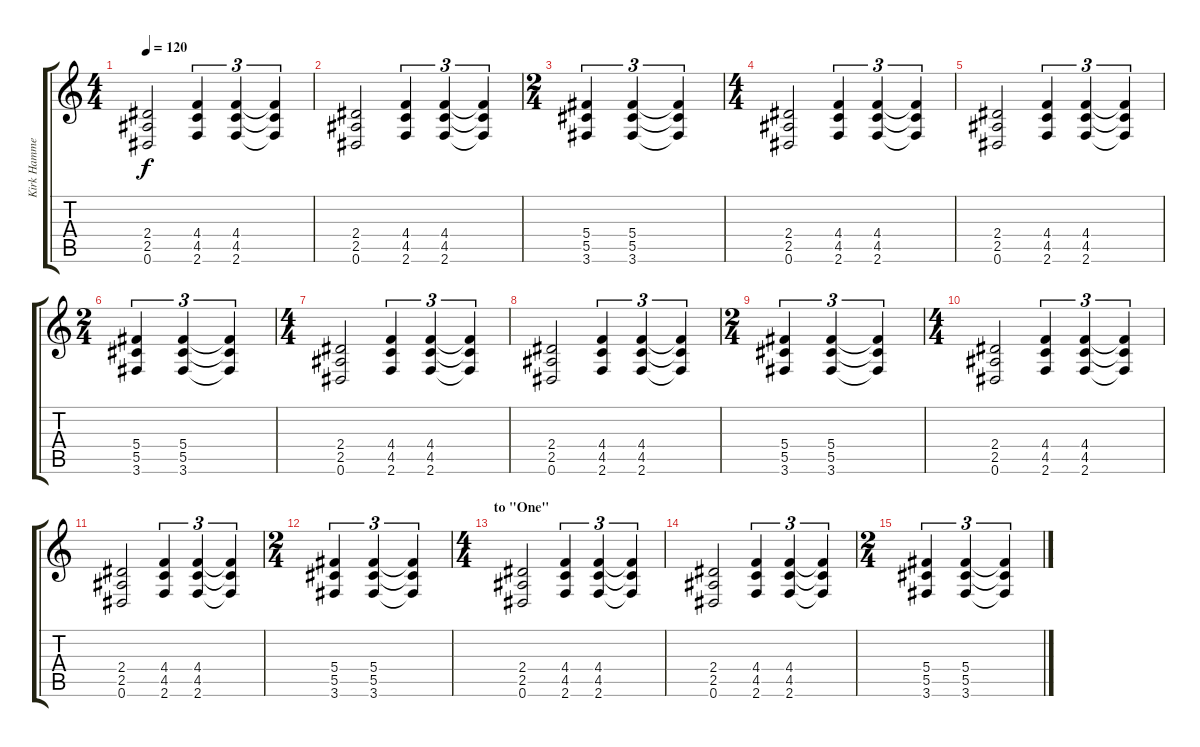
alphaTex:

\track ("Kirk Hammet" "Kirk Hamme") {instrument distortionguitar}
\staff {score tabs}
\tuning (Eb4 Bb3 Gb3 Db3 Ab2 Eb2) {hide}
\ts (4 4)
\tempo 120
\clef g2
\ks c
(2.4 2.5 0.6).2{dy f} (4.4 4.5 2.6).4{tu (3 2)} (4.4 4.5 2.6).4{tu (3 2)} (4.4{t} 4.5{t} 2.6{t}).4{tu (3 2)} |
(2.4 2.5 0.6).2 (4.4 4.5 2.6).4{tu (3 2)} (4.4 4.5 2.6).4{tu (3 2)} (4.4{t} 4.5{t} 2.6{t}).4{tu (3 2)} |
\ts (2 4)
(5.4 5.5 3.6).4{tu (3 2)} (5.4 5.5 3.6).4{tu (3 2)} (5.4{t} 5.5{t} 3.6{t}).4{tu (3 2)} |
\ts (4 4)
(2.4 2.5 0.6).2 (4.4 4.5 2.6).4{tu (3 2)} (4.4 4.5 2.6).4{tu (3 2)} (4.4{t} 4.5{t} 2.6{t}).4{tu (3 2)} |
(2.4 2.5 0.6).2 (4.4 4.5 2.6).4{tu (3 2)} (4.4 4.5 2.6).4{tu (3 2)} (4.4{t} 4.5{t} 2.6{t}).4{tu (3 2)} |
\ts (2 4)
(5.4 5.5 3.6).4{tu (3 2)} (5.4 5.5 3.6).4{tu (3 2)} (5.4{t} 5.5{t} 3.6{t}).4{tu (3 2)} |
\ts (4 4)
(2.4 2.5 0.6).2 (4.4 4.5 2.6).4{tu (3 2)} (4.4 4.5 2.6).4{tu (3 2)} (4.4{t} 4.5{t} 2.6{t}).4{tu (3 2)} |
(2.4 2.5 0.6).2 (4.4 4.5 2.6).4{tu (3 2)} (4.4 4.5 2.6).4{tu (3 2)} (4.4{t} 4.5{t} 2.6{t}).4{tu (3 2)} |
\ts (2 4)
(5.4 5.5 3.6).4{tu (3 2)} (5.4 5.5 3.6).4{tu (3 2)} (5.4{t} 5.5{t} 3.6{t}).4{tu (3 2)} |
\ts (4 4)
(2.4 2.5 0.6).2 (4.4 4.5 2.6).4{tu (3 2)} (4.4 4.5 2.6).4{tu (3 2)} (4.4{t} 4.5{t} 2.6{t}).4{tu (3 2)} |
(2.4 2.5 0.6).2 (4.4 4.5 2.6).4{tu (3 2)} (4.4 4.5 2.6).4{tu (3 2)} (4.4{t} 4.5{t} 2.6{t}).4{tu (3 2)} |
\ts (2 4)
(5.4 5.5 3.6).4{tu (3 2)} (5.4 5.5 3.6).4{tu (3 2)} (5.4{t} 5.5{t} 3.6{t}).4{tu (3 2)} |
\ts (4 4)
\section ("" "to \"One\"")
(2.4 2.5 0.6).2 (4.4 4.5 2.6).4{tu (3 2)} (4.4 4.5 2.6).4{tu (3 2)} (4.4{t} 4.5{t} 2.6{t}).4{tu (3 2)} |
(2.4 2.5 0.6).2 (4.4 4.5 2.6).4{tu (3 2)} (4.4 4.5 2.6).4{tu (3 2)} (4.4{t} 4.5{t} 2.6{t}).4{tu (3 2)} |
\ts (2 4)
(5.4 5.5 3.6).4{tu (3 2)} (5.4 5.5 3.6).4{tu (3 2)} (5.4{t} 5.5{t} 3.6{t}).4{tu (3 2)}
